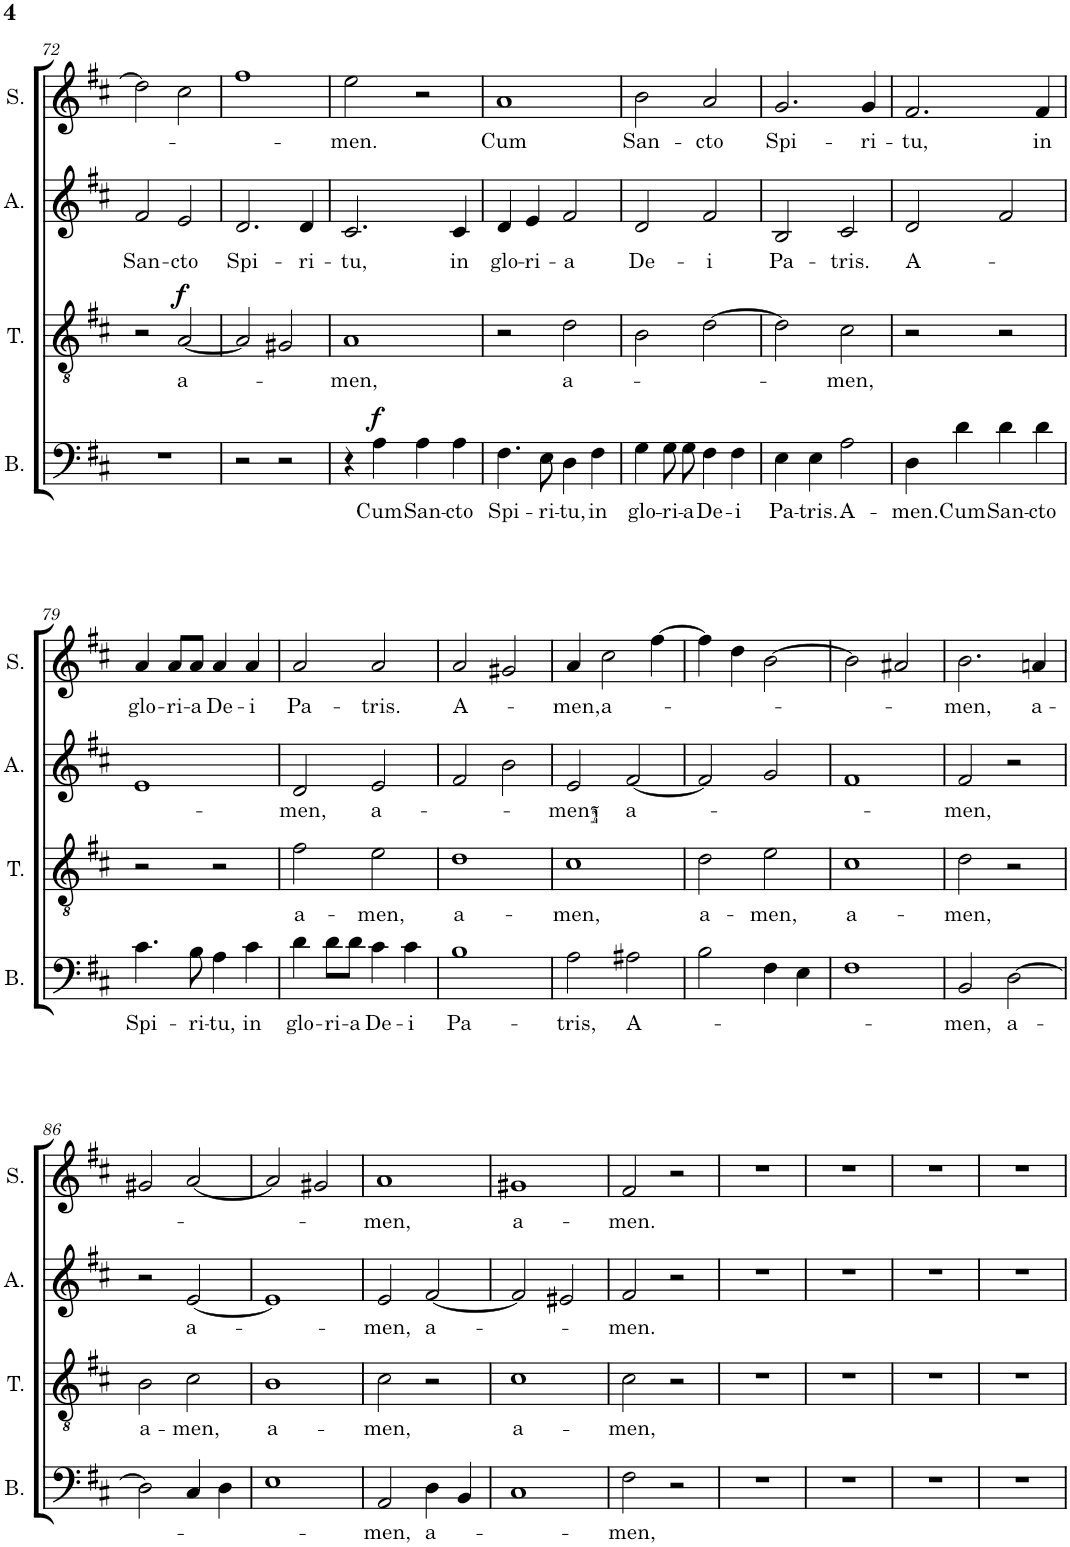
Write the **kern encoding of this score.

**kern	**text	**dynam	**kern	**text	**dynam	**kern	**text	**kern	**text
*part4	*part4	*part4	*part3	*part3	*part3	*part2	*part2	*part1	*part1
*staff4	*staff4	*staff4	*staff3	*staff3	*staff3	*staff2	*staff2	*staff1	*staff1
*I"Basse	*	*	*I"Ténor	*	*	*I"Alto	*	*I"Soprano	*
*I'B.	*	*	*I'T.	*	*	*I'A.	*	*I'S.	*
!!LO:PB:g=z
*clefF4	*	*	*clefGv2	*	*	*clefG2	*	*clefG2	*
*k[f#c#]	*	*	*k[f#c#]	*	*	*k[f#c#]	*	*k[f#c#]	*
*M2/2	*	*	*M2/2	*	*	*M2/2	*	*M2/2	*
*met(c|)	*	*	*met(c|)	*	*	*met(c|)	*	*met(c|)	*
=72	=72	=72	=72	=72	=72	=72	=72	=72	=72
!	!	!	!	!	!	!	!LO:LY:b	!	!
1r	.	.	2r	.	.	2f#/	San-	2dd\]	.
!	!	!	!	!LO:LY:b	!LO:DY:a	!	!LO:LY:b	!	!
.	.	.	[2A/	a-	f	2e/	-cto	2cc#\	.
=73	=73	=73	=73	=73	=73	=73	=73	=73	=73
!	!	!	!	!	!	!	!LO:LY:b	!	!
2r	.	.	2A/]	.	.	2.d/	Spi-	1ff#	.
2r	.	.	2G#X/	.	.	.	.	.	.
!	!	!	!	!	!	!	!LO:LY:b	!	!
.	.	.	.	.	.	4d/	-ri-	.	.
=74	=74	=74	=74	=74	=74	=74	=74	=74	=74
!	!	!	!	!LO:LY:b	!	!	!LO:LY:b	!	!LO:LY:b
4r	.	.	1A	men,	.	2.c#/	-tu,	2ee\	men.
!	!LO:LY:b	!LO:DY:a	!	!	!	!	!	!	!
4A\	Cum	f	.	.	.	.	.	.	.
!	!LO:LY:b	!	!	!	!	!	!	!	!
4A\	San-	.	.	.	.	.	.	2r	.
!	!LO:LY:b	!	!	!	!	!	!LO:LY:b	!	!
4A\	-cto	.	.	.	.	4c#/	in	.	.
=75	=75	=75	=75	=75	=75	=75	=75	=75	=75
!	!LO:LY:b	!	!	!	!	!	!LO:LY:b	!	!LO:LY:b
4.F#\	Spi-	.	2r	.	.	4d/	glo-	1a	Cum
!	!	!	!	!	!	!	!LO:LY:b	!	!
.	.	.	.	.	.	4e/	-ri-	.	.
!	!LO:LY:b	!	!	!	!	!	!	!	!
8E\	-ri-	.	.	.	.	.	.	.	.
!	!LO:LY:b	!	!	!LO:LY:b	!	!	!LO:LY:b	!	!
4D\	-tu,	.	2d\	a-	.	2f#/	-a	.	.
!	!LO:LY:b	!	!	!	!	!	!	!	!
4F#\	in	.	.	.	.	.	.	.	.
=76	=76	=76	=76	=76	=76	=76	=76	=76	=76
!	!LO:LY:b	!	!	!	!	!	!LO:LY:b	!	!LO:LY:b
4G\	glo-	.	2B\	.	.	2d/	De-	2b\	San-
!	!LO:LY:b	!	!	!	!	!	!	!	!
8G\	-ri-	.	.	.	.	.	.	.	.
!	!LO:LY:b	!	!	!	!	!	!	!	!
8G\	-a	.	.	.	.	.	.	.	.
!	!LO:LY:b	!	!	!	!	!	!LO:LY:b	!	!LO:LY:b
4F#\	De-	.	[2d\	.	.	2f#/	-i	2a/	-cto
!	!LO:LY:b	!	!	!	!	!	!	!	!
4F#\	-i	.	.	.	.	.	.	.	.
=77	=77	=77	=77	=77	=77	=77	=77	=77	=77
!	!LO:LY:b	!	!	!	!	!	!LO:LY:b	!	!LO:LY:b
4E\	Pa-	.	2d\]	.	.	2B/	Pa-	2.g/	Spi-
!	!LO:LY:b	!	!	!	!	!	!	!	!
4E\	-tris.	.	.	.	.	.	.	.	.
!	!LO:LY:b	!	!	!LO:LY:b	!	!	!LO:LY:b	!	!
2A\	A-	.	2c#\	men,	.	2c#/	-tris.	.	.
!	!	!	!	!	!	!	!	!	!LO:LY:b
.	.	.	.	.	.	.	.	4g/	-ri-
=78	=78	=78	=78	=78	=78	=78	=78	=78	=78
!	!LO:LY:b	!	!	!	!	!	!LO:LY:b	!	!LO:LY:b
4D\	-men.	.	2r	.	.	2d/	A-	2.f#/	-tu,
!	!LO:LY:b	!	!	!	!	!	!	!	!
4d\	Cum	.	.	.	.	.	.	.	.
!	!LO:LY:b	!	!	!	!	!	!	!	!
4d\	San-	.	2r	.	.	2f#/	.	.	.
!	!LO:LY:b	!	!	!	!	!	!	!	!LO:LY:b
4d\	-cto	.	.	.	.	.	.	4f#/	in
!!LO:LB:g=z
=79	=79	=79	=79	=79	=79	=79	=79	=79	=79
!	!LO:LY:b	!	!	!	!	!	!	!	!LO:LY:b
4.c#\	Spi-	.	2r	.	.	1e	.	4a/	glo-
!	!	!	!	!	!	!	!	!	!LO:LY:b
.	.	.	.	.	.	.	.	8a/L	-ri-
!	!LO:LY:b	!	!	!	!	!	!	!	!LO:LY:b
8B\	-ri-	.	.	.	.	.	.	8a/J	-a
!	!LO:LY:b	!	!	!	!	!	!	!	!LO:LY:b
4A\	-tu,	.	2r	.	.	.	.	4a/	De-
!	!LO:LY:b	!	!	!	!	!	!	!	!LO:LY:b
4c#\	in	.	.	.	.	.	.	4a/	-i
=80	=80	=80	=80	=80	=80	=80	=80	=80	=80
!	!LO:LY:b	!	!	!LO:LY:b	!	!	!LO:LY:b	!	!LO:LY:b
4d\	glo-	.	2f#\	a-	.	2d/	men,	2a/	Pa-
!	!LO:LY:b	!	!	!	!	!	!	!	!
8d\L	-ri-	.	.	.	.	.	.	.	.
!	!LO:LY:b	!	!	!	!	!	!	!	!
8d\J	-a	.	.	.	.	.	.	.	.
!	!LO:LY:b	!	!	!LO:LY:b	!	!	!LO:LY:b	!	!LO:LY:b
4c#\	De-	.	2e\	-men,	.	2e/	a-	2a/	-tris.
!	!LO:LY:b	!	!	!	!	!	!	!	!
4c#\	-i	.	.	.	.	.	.	.	.
=81	=81	=81	=81	=81	=81	=81	=81	=81	=81
!	!LO:LY:b	!	!	!LO:LY:b	!	!	!	!	!LO:LY:b
1B	Pa-	.	1d	a-	.	2f#/	.	2a/	A-
.	.	.	.	.	.	2b\	.	2g#X/	.
=82	=82	=82	=82	=82	=82	=82	=82	=82	=82
!	!LO:LY:b	!	!	!LO:LY:b	!	!	!LO:LY:b	!	!LO:LY:b
2A\	-tris,	.	1c#	-men,	.	2e/	menฐ	4a/	men,
!	!	!	!	!	!	!	!	!	!LO:LY:b
.	.	.	.	.	.	.	.	2cc#\	a-
!	!LO:LY:b	!	!	!	!	!	!LO:LY:b	!	!
2A#X\	A-	.	.	.	.	[2f#/	a-	.	.
.	.	.	.	.	.	.	.	[4ff#\	.
=83	=83	=83	=83	=83	=83	=83	=83	=83	=83
!	!	!	!	!LO:LY:b	!	!	!	!	!
2B\	.	.	2d\	a-	.	2f#/]	.	4ff#\]	.
.	.	.	.	.	.	.	.	4dd\	.
!	!	!	!	!LO:LY:b	!	!	!	!	!
4F#\	.	.	2e\	-men,	.	2g/	.	[2b\	.
4E\	.	.	.	.	.	.	.	.	.
=84	=84	=84	=84	=84	=84	=84	=84	=84	=84
!	!	!	!	!LO:LY:b	!	!	!	!	!
1F#	.	.	1c#	a-	.	1f#	.	2b\]	.
.	.	.	.	.	.	.	.	2a#X/	.
=85	=85	=85	=85	=85	=85	=85	=85	=85	=85
!	!LO:LY:b	!	!	!LO:LY:b	!	!	!LO:LY:b	!	!LO:LY:b
2BB/	men,	.	2d\	-men,	.	2f#/	men,	2.b\	men,
!	!LO:LY:b	!	!	!	!	!	!	!	!
[2D\	a-	.	2r	.	.	2r	.	.	.
!	!	!	!	!	!	!	!	!	!LO:LY:b
.	.	.	.	.	.	.	.	4an/	a-
!!LO:LB:g=z
=86	=86	=86	=86	=86	=86	=86	=86	=86	=86
!	!	!	!	!LO:LY:b	!	!	!	!	!
2D\]	.	.	2B\	a-	.	2r	.	2g#X/	.
!	!	!	!	!LO:LY:b	!	!	!LO:LY:b	!	!
4C#/	.	.	2c#\	-men,	.	[2e/	a-	[2a/	.
4D\	.	.	.	.	.	.	.	.	.
=87	=87	=87	=87	=87	=87	=87	=87	=87	=87
!	!	!	!	!LO:LY:b	!	!	!	!	!
1E	.	.	1B	a-	.	1e]	.	2a/]	.
.	.	.	.	.	.	.	.	2g#X/	.
=88	=88	=88	=88	=88	=88	=88	=88	=88	=88
!	!LO:LY:b	!	!	!LO:LY:b	!	!	!LO:LY:b	!	!LO:LY:b
2AA/	men,	.	2c#\	-men,	.	2e/	men,	1a	men,
!	!LO:LY:b	!	!	!	!	!	!LO:LY:b	!	!
4D\	a-	.	2r	.	.	[2f#/	a-	.	.
4BB/	.	.	.	.	.	.	.	.	.
=89	=89	=89	=89	=89	=89	=89	=89	=89	=89
!	!	!	!	!LO:LY:b	!	!	!	!	!LO:LY:b
1C#	.	.	1c#	a-	.	2f#/]	.	1g#X	a-
.	.	.	.	.	.	2e#X/	.	.	.
=90	=90	=90	=90	=90	=90	=90	=90	=90	=90
!	!LO:LY:b	!	!	!LO:LY:b	!	!	!LO:LY:b	!	!LO:LY:b
2F#\	men,	.	2c#\	-men,	.	2f#/	men.	2f#/	-men.
2r	.	.	2r	.	.	2r	.	2r	.
=91	=91	=91	=91	=91	=91	=91	=91	=91	=91
1r	.	.	1r	.	.	1r	.	1r	.
=92	=92	=92	=92	=92	=92	=92	=92	=92	=92
1r	.	.	1r	.	.	1r	.	1r	.
=93	=93	=93	=93	=93	=93	=93	=93	=93	=93
1r	.	.	1r	.	.	1r	.	1r	.
=94	=94	=94	=94	=94	=94	=94	=94	=94	=94
1r	.	.	1r	.	.	1r	.	1r	.
=	=	=	=	=	=	=	=	=	=
*-	*-	*-	*-	*-	*-	*-	*-	*-	*-
